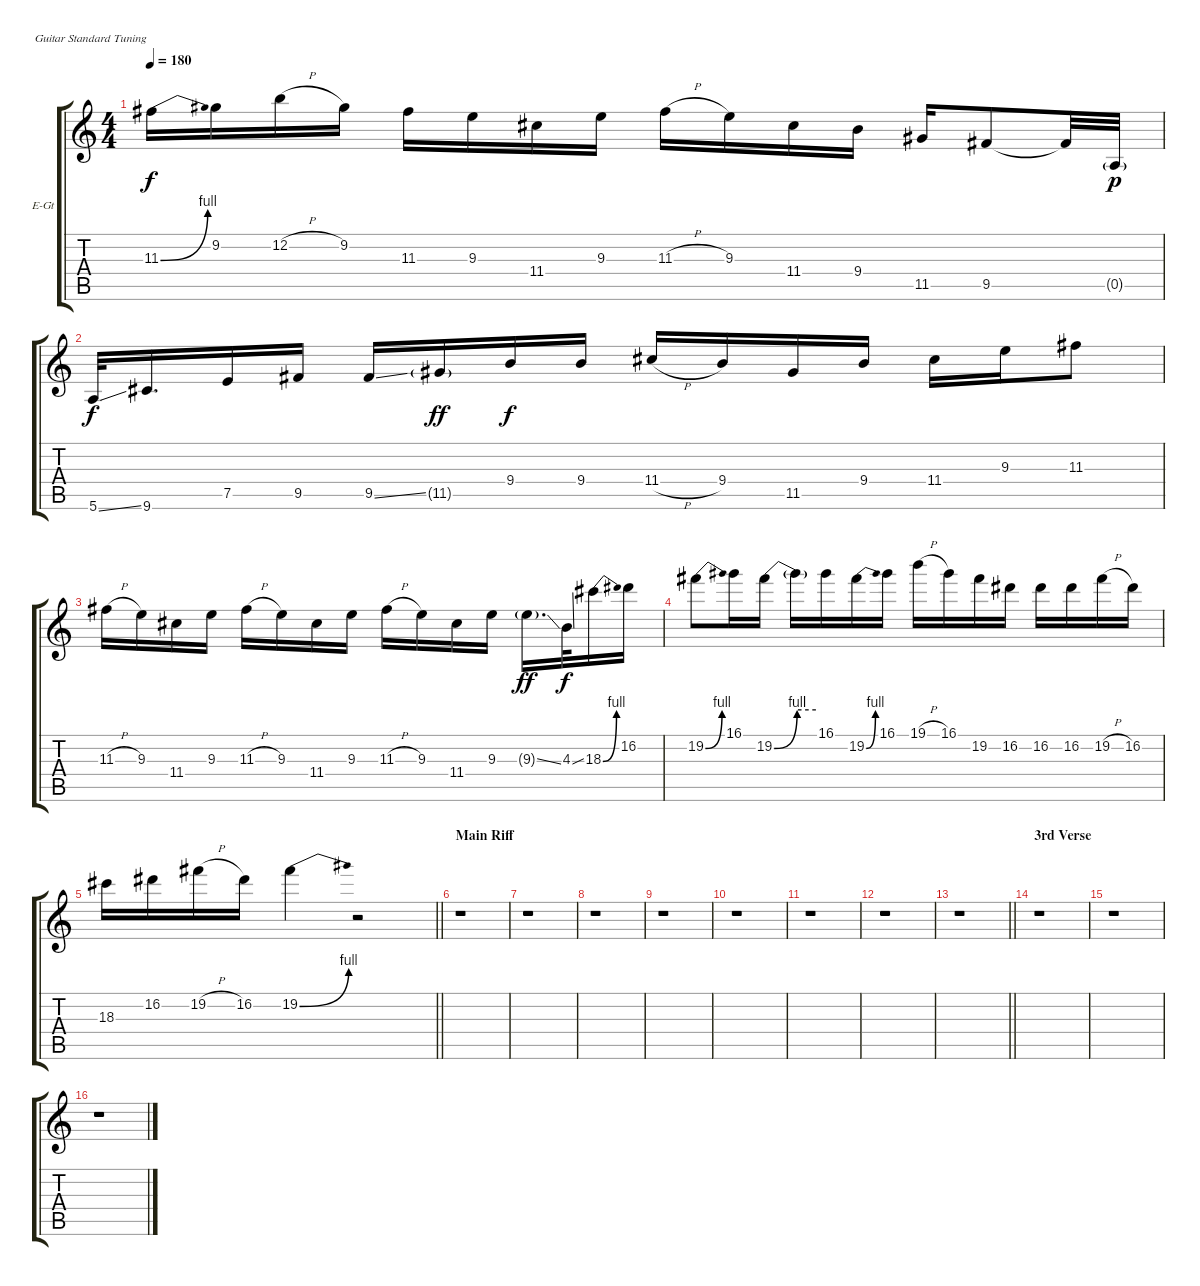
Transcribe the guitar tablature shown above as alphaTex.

\bracketExtendMode groupsimilarinstruments
\firstSystemTrackNameOrientation horizontal
\otherSystemsTrackNameOrientation horizontal
\track ("Gtr. III Lead" "E-Gt") {instrument overdrivenguitar}
\staff {score tabs}
\tuning (E4 B3 G3 D3 A2 E2)
\ts (4 4)
\tempo 180
\clef g2
\ks c
11.3{be (bend 0 0 60 4)}.16{dy f} 9.2.16 12.2{h}.16 9.2.16 11.3.16 9.3.16 11.4.16 9.3.16 11.3{h}.16 9.3.16 11.4.16 9.4.16 11.5.16 9.5.8 9.5{t}.32 0.5{g}.32{dy p} |
5.6{ss}.32{dy f} 9.6.16{d} 7.5.16 9.5.16 9.5{ss}.16 11.5{g}.16{dy ff} 9.4.16{dy f} 9.4.16 11.4{h}.16 9.4.16 11.5.16 9.4.16 11.4.16 9.3.16 11.3.8 |
11.3{h}.16 9.3.16 11.4.16 9.3.16 11.3{h}.16 9.3.16 11.4.16 9.3.16 11.3{h}.16 9.3.16 11.4.16 9.3.16 9.3{ss g}.16{d dy ff} 4.3{ss}.32{dy f} 18.3{be (bend 0 0 60 4)}.16 16.2.16 |
19.2{be (bend 0 0 60 4)}.8 16.1.16 19.2{be (bend 0 0 60 4)}.16 19.2{be (hold 0 4 60 4) t}.16 16.1.16 19.2{be (bend 0 0 60 4)}.16 16.1.16 19.1{h}.16 16.1.16 19.2.16 16.2.16 16.2.16 16.2.16 19.2{h}.16 16.2.16 |
\barLineRight lightlight
18.3.16 16.2.16 19.2{h}.16 16.2.16 19.2{be (bend 0 0 60 4)}.4 r.2 |
\section ("" "Main Riff")
r.1 |
r.1 |
r.1 |
r.1 |
r.1 |
r.1 |
r.1 |
\barLineRight lightlight
r.1 |
\section ("" "3rd Verse")
r.1 |
r.1 |
r.1
